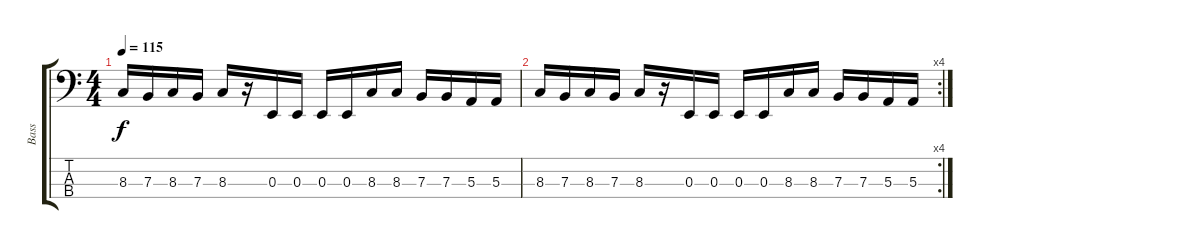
\track ("Bass" "Bass") {instrument electricbassfinger}
\staff {score tabs}
\tuning (D2 A1 E1 B0) {hide}
\ts (4 4)
\tempo 115
\clef f4
\ks c
8.3.16{dy f} 7.3.16 8.3.16 7.3.16 8.3.16 r.16 0.3.16 0.3.16 0.3.16 0.3.16 8.3.16 8.3.16 7.3.16 7.3.16 5.3.16 5.3.16 |
\rc 4
8.3.16 7.3.16 8.3.16 7.3.16 8.3.16 r.16 0.3.16 0.3.16 0.3.16 0.3.16 8.3.16 8.3.16 7.3.16 7.3.16 5.3.16 5.3.16
